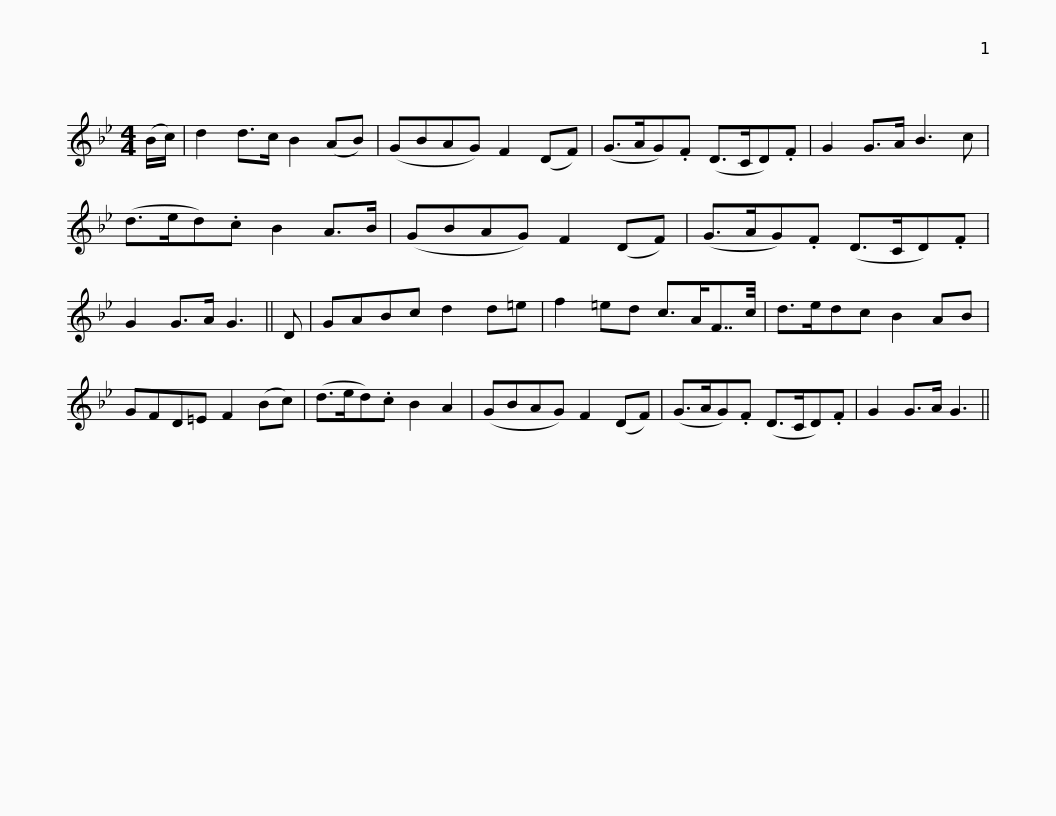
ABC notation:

X:1
L:1/8
M:4/4
I:linebreak $
K:Gmin
V:1 treble
V:1
 (B/c/) | d2 d>c B2 (AB) | (GBAG) F2 (DF) | (G>AG).F (D>CD).F | G2 G>A B3 c | %5
 (d>ed).c B2 A>B |$ (GBAG) F2 (DF) | (G>AG).F (D>CD).F | G2 G>A G3 || D | %10
 GABc d2 d=e | f2 =ed c>AF7/4c/4 |$ d>edc B2 AB | GFD=E F2 (Bc) | (d>ed).c B2 A2 | %15
 (GBAG) F2 (DF) | (G>AG).F (D>CD).F | G2 G>A G3 || %18
